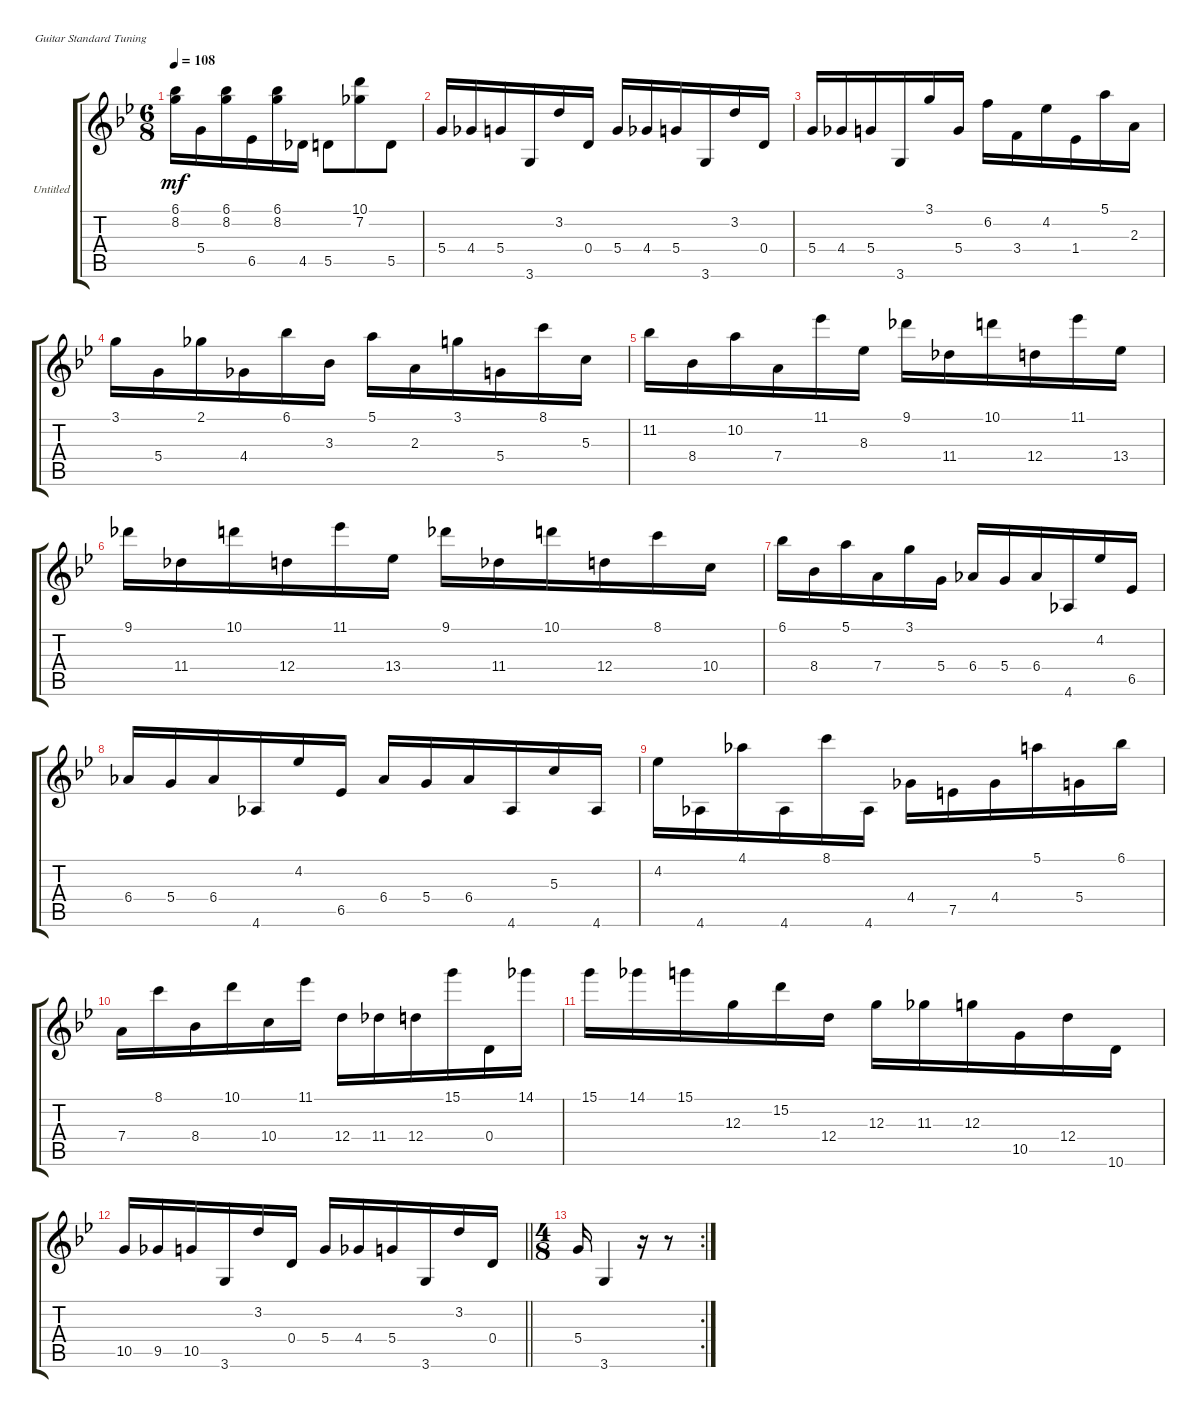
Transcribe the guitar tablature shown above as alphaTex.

\bracketExtendMode groupsimilarinstruments
\firstSystemTrackNameOrientation horizontal
\otherSystemsTrackNameOrientation horizontal
\track ("Untitled" "Untitled") {instrument acousticguitarnylon}
\staff {score tabs}
\tuning (E4 B3 G3 D3 A2 E2)
\ts (6 8)
\tempo 108
\clef g2
\ks bb
(6.1 8.2).16{dy mf} 5.4.16 (6.1 8.2).16 6.5.16 (6.1 8.2).16 4.5.16 5.5.8 (10.1 7.2).8 5.5.8 |
5.4.16 4.4.16 5.4.16 3.6.16 3.2.16 0.4.16 5.4.16 4.4.16 5.4.16 3.6.16 3.2.16 0.4.16 |
5.4.16 4.4.16 5.4.16 3.6.16 3.1.16 5.4.16 6.2.16 3.4.16 4.2.16 1.4.16 5.1.16 2.3.16 |
3.1.16 5.4.16 2.1.16 4.4.16 6.1.16 3.3.16 5.1.16 2.3.16 3.1.16 5.4.16 8.1.16 5.3.16 |
11.2.16 8.4.16 10.2.16 7.4.16 11.1.16 8.3.16 9.1.16 11.4.16 10.1.16 12.4.16 11.1.16 13.4.16 |
9.1.16 11.4.16 10.1.16 12.4.16 11.1.16 13.4.16 9.1.16 11.4.16 10.1.16 12.4.16 8.1.16 10.4.16 |
6.1.16 8.4.16 5.1.16 7.4.16 3.1.16 5.4.16 6.4.16 5.4.16 6.4.16 4.6.16 4.2.16 6.5.16 |
6.4.16 5.4.16 6.4.16 4.6.16 4.2.16 6.5.16 6.4.16 5.4.16 6.4.16 4.6.16 5.3.16 4.6.16 |
4.2.16 4.6.16 4.1.16 4.6.16 8.1.16 4.6.16 4.4.16 7.5.16 4.4.16 5.1.16 5.4.16 6.1.16 |
7.4.16 8.1.16 8.4.16 10.1.16 10.4.16 11.1.16 12.4.16 11.4.16 12.4.16 15.1.16 0.4.16 14.1.16 |
15.1.16 14.1.16 15.1.16 12.3.16 15.2.16 12.4.16 12.3.16 11.3.16 12.3.16 10.5.16 12.4.16 10.6.16 |
\barLineRight lightlight
10.5.16 9.5.16 10.5.16 3.6.16 3.2.16 0.4.16 5.4.16 4.4.16 5.4.16 3.6.16 3.2.16 0.4.16 |
\rc 2
\ts (4 8)
5.4.16 3.6.4 r.16 r.8
